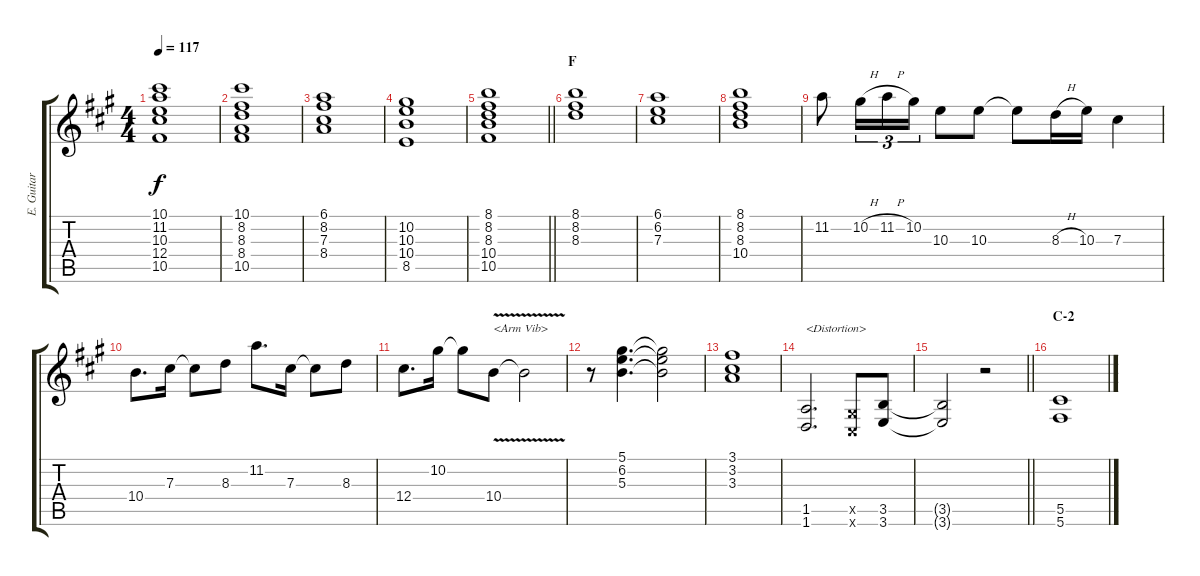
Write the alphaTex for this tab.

\track ("E. Guitar II" "E. Guitar ") {instrument overdrivenguitar}
\staff {score tabs}
\tuning (Eb4 Bb3 Gb3 Db3 Ab2 Db2) {hide}
\ts (4 4)
\tempo 117
\clef g2
\ks a
(10.1 11.2 10.3 12.4 10.5).1{dy f} |
(10.1 8.2 8.3 8.4 10.5).1 |
(6.1 8.2 7.3 8.4).1 |
(10.2 10.3 10.4 8.5).1 |
\barLineRight lightlight
(8.1 8.2 8.3 10.4 10.5).1 |
\section ("" "F")
(8.1 8.2 8.3).1 |
(6.1 6.2 7.3).1 |
(8.1 8.2 8.3 10.4).1 |
11.2.8 10.2{h}.16{tu (3 2)} 11.2{h}.16{tu (3 2)} 10.2.16{tu (3 2)} 10.3.8 10.3.8 10.3{t}.8 8.3{h}.16 10.3.16 7.3.4 |
10.4.8{d} 7.3.16 7.3{t}.8 8.3.8 11.2.8{d} 7.3.16 7.3{t}.8 8.3.8 |
12.4.8{d} 10.2.16 10.2{t}.8 10.4{v}.8{txt "<Arm Vib>"} 10.4{t}.2 |
r.8 (5.1 6.2 5.3).4{d} (5.1{t} 6.2{t} 5.3{t}).2 |
(3.1 3.2 3.3).1 |
(1.5 1.6).2{d txt "<Distortion>" instrument overdrivenguitar} (0.5{x} 0.6{x}).8 (3.5 3.6).8 |
\barLineRight lightlight
(3.5{t} 3.6{t}).2 r.2 |
\section ("" "C-2")
(5.5 5.6).1
